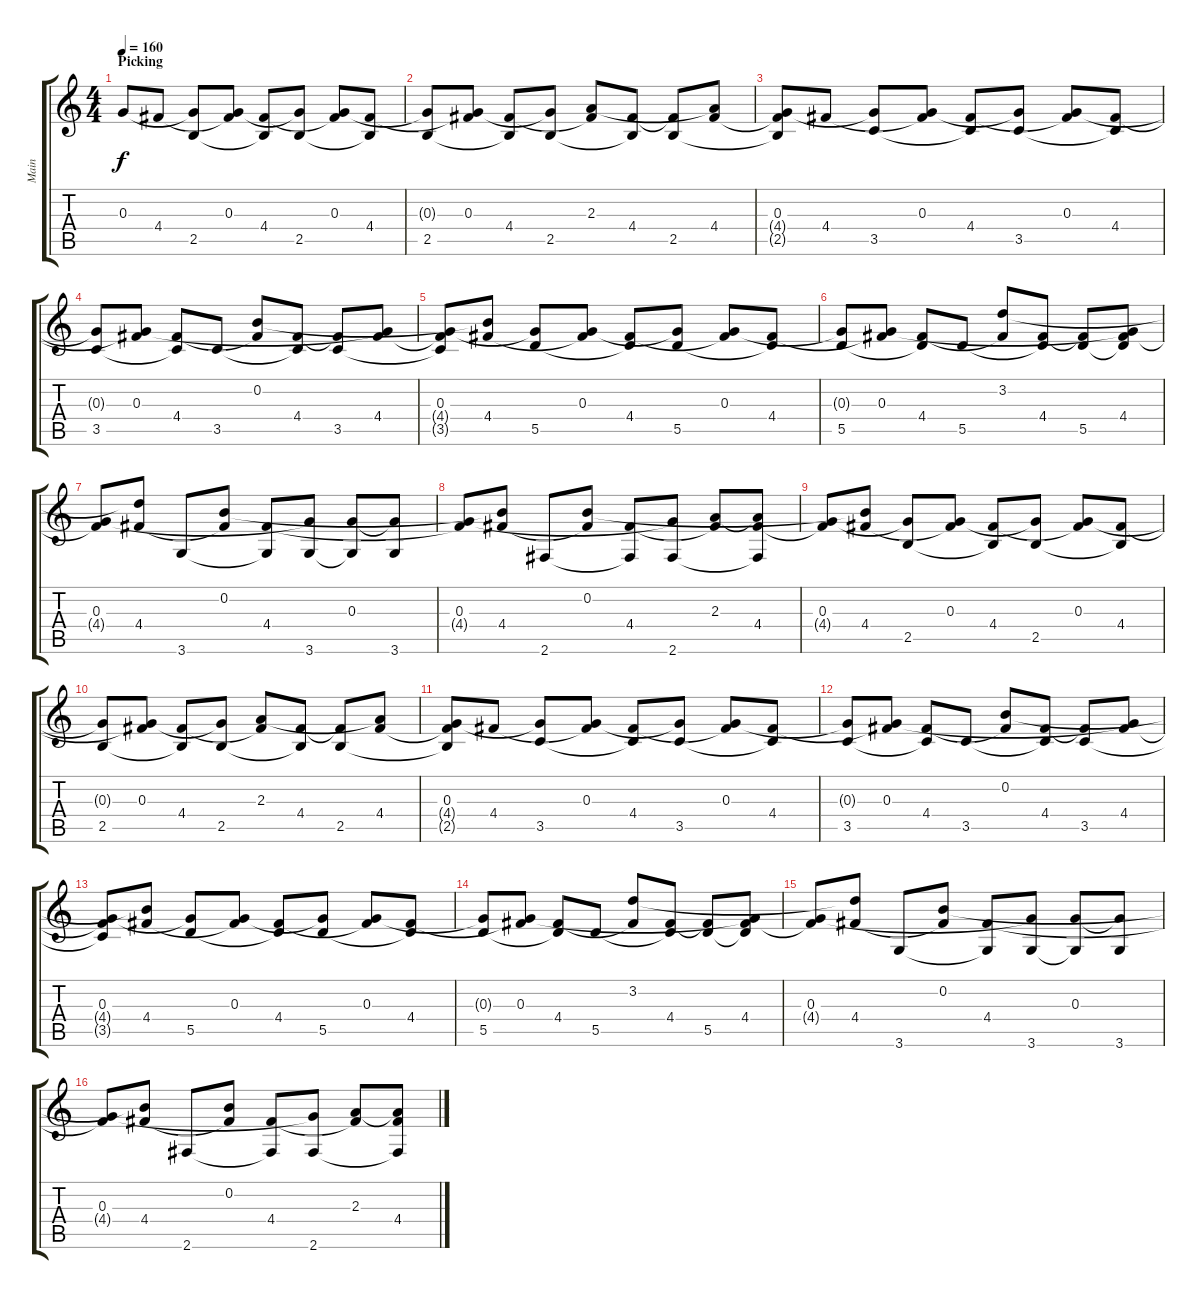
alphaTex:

\track ("Main" "Main") {instrument acousticguitarsteel}
\staff {score tabs}
\tuning (E4 B3 G3 D3 A2 E2) {hide}
\ts (4 4)
\section ("" "Picking")
\tempo 160
\clef g2
\ks c
0.3.8{dy f volume 15} 4.4.8 (0.3{t} 2.5).8 (0.3 4.4{t}).8 (4.4 2.5{t}).8 (0.3{t} 2.5).8 (0.3 4.4{t}).8 (4.4 2.5{t}).8 |
(0.3{t} 2.5).8 (0.3 4.4{t}).8 (4.4 2.5{t}).8 (0.3{t} 2.5).8 (2.3 4.4{t}).8 (4.4 2.5{t}).8 (4.4{t} 2.5).8 (2.3{t} 4.4).8 |
(0.3 4.4{t} 2.5{t}).8 4.4.8 (0.3{t} 3.5).8 (0.3 4.4{t}).8 (4.4 3.5{t}).8 (0.3{t} 3.5).8 (0.3 4.4{t}).8 (4.4 3.5{t}).8 |
(0.3{t} 3.5).8 (0.3 4.4{t}).8 (4.4 3.5{t}).8 3.5.8 (0.2 4.4{t}).8 (4.4 3.5{t}).8 (4.4{t} 3.5).8 (0.3{t} 4.4).8 |
(0.3 4.4{t} 3.5{t}).8 (0.2{t} 4.4).8 (0.3{t} 5.5).8 (0.3 4.4{t}).8 (4.4 5.5{t}).8 (0.3{t} 5.5).8 (0.3 4.4{t}).8 (4.4 5.5{t}).8 |
(0.3{t} 5.5).8 (0.3 4.4{t}).8 (4.4 5.5{t}).8 5.5.8 (3.2 4.4{t}).8 (4.4 5.5{t}).8 (4.4{t} 5.5).8 (0.3{t} 4.4 5.5{t}).8 |
(0.3 4.4{t}).8 (3.2{t} 4.4).8 3.6.8 (0.2 4.4{t}).8 (4.4 3.6{t}).8 (0.3{t} 3.6).8 (0.3 3.6{t}).8 (0.3{t} 3.6).8 |
(0.3 4.4{t}).8 (0.2{t} 4.4).8 2.6.8 (0.2 4.4{t}).8 (4.4 2.6{t}).8 (0.3{t} 2.6).8 (2.3 4.4{t}).8 (2.3{t} 4.4 2.6{t}).8 |
(0.3 4.4{t}).8 (0.2{t} 4.4).8 (0.3{t} 2.5).8 (0.3 4.4{t}).8 (4.4 2.5{t}).8 (0.3{t} 2.5).8 (0.3 4.4{t}).8 (4.4 2.5{t}).8 |
(0.3{t} 2.5).8 (0.3 4.4{t}).8 (4.4 2.5{t}).8 (0.3{t} 2.5).8 (2.3 4.4{t}).8 (4.4 2.5{t}).8 (4.4{t} 2.5).8 (2.3{t} 4.4).8 |
(0.3 4.4{t} 2.5{t}).8 4.4.8 (0.3{t} 3.5).8 (0.3 4.4{t}).8 (4.4 3.5{t}).8 (0.3{t} 3.5).8 (0.3 4.4{t}).8 (4.4 3.5{t}).8 |
(0.3{t} 3.5).8 (0.3 4.4{t}).8 (4.4 3.5{t}).8 3.5.8 (0.2 4.4{t}).8 (4.4 3.5{t}).8 (4.4{t} 3.5).8 (0.3{t} 4.4).8 |
(0.3 4.4{t} 3.5{t}).8 (0.2{t} 4.4).8 (0.3{t} 5.5).8 (0.3 4.4{t}).8 (4.4 5.5{t}).8 (0.3{t} 5.5).8 (0.3 4.4{t}).8 (4.4 5.5{t}).8 |
(0.3{t} 5.5).8 (0.3 4.4{t}).8 (4.4 5.5{t}).8 5.5.8 (3.2 4.4{t}).8 (4.4 5.5{t}).8 (4.4{t} 5.5).8 (0.3{t} 4.4 5.5{t}).8 |
(0.3 4.4{t}).8 (3.2{t} 4.4).8 3.6.8 (0.2 4.4{t}).8 (4.4 3.6{t}).8 (0.3{t} 3.6).8 (0.3 3.6{t}).8 (0.3{t} 3.6).8 |
(0.3 4.4{t}).8 (0.2{t} 4.4).8 2.6.8 (0.2 4.4{t}).8 (4.4 2.6{t}).8 (0.3{t} 2.6).8 (2.3 4.4{t}).8 (2.3{t} 4.4 2.6{t}).8
